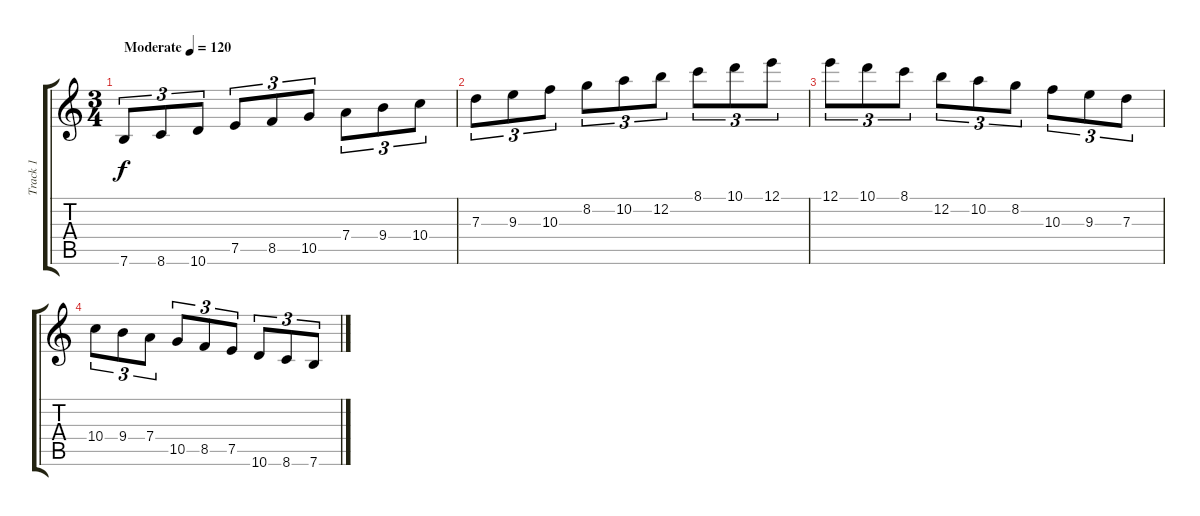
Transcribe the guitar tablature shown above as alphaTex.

\track ("Track 1" "Track 1") {instrument acousticguitarsteel}
\staff {score tabs}
\tuning (E4 B3 G3 D3 A2 E2) {hide}
\ts (3 4)
\tempo (120 "Moderate")
\clef g2
\ks c
7.6.8{tu (3 2) dy f instrument acousticguitarsteel} 8.6.8{tu (3 2)} 10.6.8{tu (3 2)} 7.5.8{tu (3 2)} 8.5.8{tu (3 2)} 10.5.8{tu (3 2)} 7.4.8{tu (3 2)} 9.4.8{tu (3 2)} 10.4.8{tu (3 2)} |
7.3.8{tu (3 2)} 9.3.8{tu (3 2)} 10.3.8{tu (3 2)} 8.2.8{tu (3 2)} 10.2.8{tu (3 2)} 12.2.8{tu (3 2)} 8.1.8{tu (3 2)} 10.1.8{tu (3 2)} 12.1.8{tu (3 2)} |
12.1.8{tu (3 2)} 10.1.8{tu (3 2)} 8.1.8{tu (3 2)} 12.2.8{tu (3 2)} 10.2.8{tu (3 2)} 8.2.8{tu (3 2)} 10.3.8{tu (3 2)} 9.3.8{tu (3 2)} 7.3.8{tu (3 2)} |
10.4.8{tu (3 2)} 9.4.8{tu (3 2)} 7.4.8{tu (3 2)} 10.5.8{tu (3 2)} 8.5.8{tu (3 2)} 7.5.8{tu (3 2)} 10.6.8{tu (3 2)} 8.6.8{tu (3 2)} 7.6.8{tu (3 2)}
